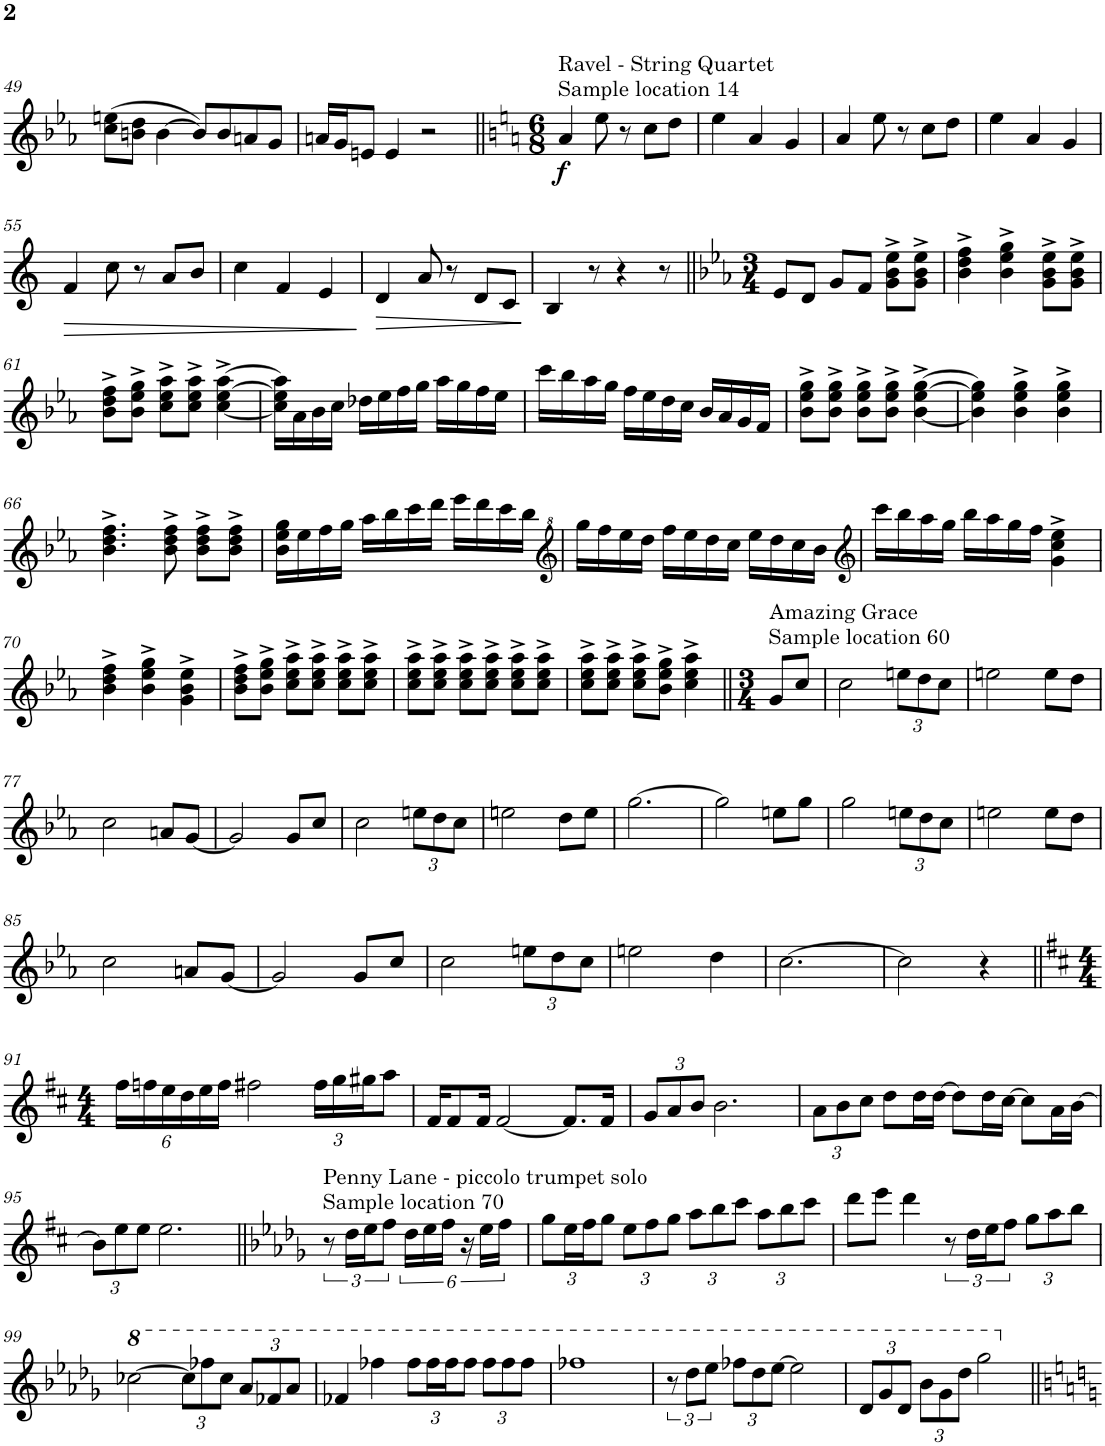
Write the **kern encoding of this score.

**kern	**dynam
*part1	*part1
*staff1	*staff1
*I"Piano	*
*I'Pno.	*
!!LO:PB:g=z
*clefG2	*
*k[b-e-a-]	*
*M4/4	*
=49	=49
(8cc\ 8een\L	.
8bn\ 8dd\J	.
[4b\	.
8b/L])	.
8b/	.
8an/	.
8g/J	.
=50	=50
16an/LL	.
16g/J	.
8en/J	.
4e/	.
2r	.
=51||	=51||
*k[]	*
*M6/8	*
!LO:TX:a:t=Ravel - String Quartet	!
!LO:TX:a:t=Sample location 14	!
!	!LO:DY:b
4a/	f
8ee\	.
8r	.
8cc\L	.
8dd\J	.
=52	=52
4ee\	.
4a/	.
4g/	.
=53	=53
4a/	.
8ee\	.
8r	.
8cc\L	.
8dd\J	.
=54	=54
4ee\	.
4a/	.
4g/	.
!!LO:LB:g=z
=55	=55
!	!LO:HP:b
4f/	>
8cc\	.
8r	.
8a/L	.
8b/J	.
=56	=56
4cc\	.
4f/	.
4e/	.
.	]
=57	=57
!	!LO:HP:b
4d/	>
8a/	.
8r	.
8d/L	.
8c/J	.
.	]
=58	=58
4B/	.
8r	.
4r	.
8r	.
=59||	=59||
*k[b-e-a-]	*
*M3/4	*
8e-/L	.
8d/J	.
8g/L	.
8f/J	.
8g\^ 8b-\^ 8ee-\^L	.
8g\^ 8b-\^ 8ee-\^J	.
=60	=60
4b-\^ 4dd\^ 4ff\^	.
4b-\^ 4ee-\^ 4gg\^	.
8g\^ 8b-\^ 8ee-\^L	.
8g\^ 8b-\^ 8ee-\^J	.
!!LO:LB:g=z
=61	=61
8b-\^ 8dd\^ 8ff\^L	.
8b-\^ 8ee-\^ 8gg\^J	.
8cc\^ 8ee-\^ 8aa-\^L	.
8cc\^ 8ee-\^ 8aa-\^J	.
[4cc\^ [4ee-\^ [4aa-\^	.
=62	=62
16cc\] 16ee-\] 16aa-\]LL	.
16a-\	.
16b-\	.
16cc\JJ	.
16dd-X\LL	.
16ee-\	.
16ff\	.
16gg\JJ	.
16aa-\LL	.
16gg\	.
16ff\	.
16ee-\JJ	.
=63	=63
16ccc\LL	.
16bb-\	.
16aa-\	.
16gg\JJ	.
16ff\LL	.
16ee-\	.
16dd\	.
16cc\JJ	.
16b-/LL	.
16a-/	.
16g/	.
16f/JJ	.
=64	=64
8b-\^ 8ee-\^ 8gg\^L	.
8b-\^ 8ee-\^ 8gg\^J	.
8b-\^ 8ee-\^ 8gg\^L	.
8b-\^ 8ee-\^ 8gg\^J	.
[4b-\^ [4ee-\^ [4gg\^	.
=65	=65
4b-\] 4ee-\] 4gg\]	.
4b-\^ 4ee-\^ 4gg\^	.
4b-\^ 4ee-\^ 4gg\^	.
!!LO:LB:g=z
=66	=66
4.b-\^ 4.dd\^ 4.ff\^	.
8b-\^ 8dd\^ 8ff\^	.
8b-\^ 8dd\^ 8ff\^L	.
8b-\^ 8dd\^ 8ff\^J	.
=67	=67
16b-\ 16ee-\ 16gg\LL	.
16ee-\	.
16ff\	.
16gg\JJ	.
16aa-\LL	.
16bb-\	.
16ccc\	.
16ddd\JJ	.
16eee-\LL	.
16ddd\	.
16ccc\	.
16bb-\JJ	.
=68	=68
*clefG^2	*
16ggg\LL	.
16fff\	.
16eee-\	.
16ddd\JJ	.
16fff\LL	.
16eee-\	.
16ddd\	.
16ccc\JJ	.
16eee-\LL	.
16ddd\	.
16ccc\	.
16bb-\JJ	.
=69	=69
*clefG2	*
16ccc\LL	.
16bb-\	.
16aa-\	.
16gg\JJ	.
16bb-\LL	.
16aa-\	.
16gg\	.
16ff\JJ	.
4g\^ 4cc\^ 4ee-\^	.
!!LO:LB:g=z
=70	=70
4b-\^ 4dd\^ 4ff\^	.
4b-\^ 4ee-\^ 4gg\^	.
4g\^ 4b-\^ 4ee-\^	.
=71	=71
8b-\^ 8dd\^ 8ff\^L	.
8b-\^ 8ee-\^ 8gg\^J	.
8cc\^ 8ee-\^ 8aa-\^L	.
8cc\^ 8ee-\^ 8aa-\^J	.
8cc\^ 8ee-\^ 8aa-\^L	.
8cc\^ 8ee-\^ 8aa-\^J	.
=72	=72
8cc\^ 8ee-\^ 8aa-\^L	.
8cc\^ 8ee-\^ 8aa-\^J	.
8cc\^ 8ee-\^ 8aa-\^L	.
8cc\^ 8ee-\^ 8aa-\^J	.
8cc\^ 8ee-\^ 8aa-\^L	.
8cc\^ 8ee-\^ 8aa-\^J	.
=73	=73
8cc\^ 8ee-\^ 8aa-\^L	.
8cc\^ 8ee-\^ 8aa-\^J	.
8cc\^ 8ee-\^ 8aa-\^L	.
8b-\^ 8ee-\^ 8gg\^J	.
4cc\^ 4ee-\^ 4aa-\^	.
=74||	=74||
*M3/4	*
!LO:TX:a:t=Amazing Grace	!
!LO:TX:a:t=Sample location 60	!
8g/L	.
8cc/J	.
=75	=75
2cc\	.
*Xbrackettup	*
12een\L	.
12dd\	.
12cc\J	.
=76	=76
2een\	.
8ee\L	.
8dd\J	.
!!LO:LB:g=z
=77	=77
2cc\	.
8an/L	.
[8g/J	.
=78	=78
2g/]	.
8g/L	.
8cc/J	.
=79	=79
2cc\	.
12een\L	.
12dd\	.
12cc\J	.
=80	=80
2een\	.
8dd\L	.
8ee\J	.
=81	=81
[2.gg\	.
=82	=82
2gg\]	.
8een\L	.
8gg\J	.
=83	=83
2gg\	.
12een\L	.
12dd\	.
12cc\J	.
=84	=84
2een\	.
8ee\L	.
8dd\J	.
!!LO:LB:g=z
=85	=85
2cc\	.
8an/L	.
[8g/J	.
=86	=86
2g/]	.
8g/L	.
8cc/J	.
=87	=87
2cc\	.
12een\L	.
12dd\	.
12cc\J	.
=88	=88
2een\	.
4dd\	.
=89	=89
[2.cc\	.
=90	=90
2cc\]	.
4r	.
!!LO:LB:g=z
=91||	=91||
*k[f#c#]	*
*M4/4	*
24ff#\LL	.
24ffn\	.
24ee\	.
24dd\	.
24ee\	.
24ff\JJ	.
2ff#X\	.
24ff#\LL	.
24gg\	.
24gg#X\J	.
8aa\J	.
=92	=92
16f#/KL	.
8f#/	.
16f#/Jk	.
[2f#/	.
8.f#/L]	.
16f#/Jk	.
=93	=93
12g/L	.
12a/	.
12b/J	.
2.b\	.
=94	=94
12a\L	.
12b\	.
12cc#\J	.
8dd\L	.
16dd\L	.
[16dd\JJ	.
8dd\L]	.
16dd\L	.
[16cc#\JJ	.
8cc#\L]	.
16a\L	.
[16b\JJ	.
!!LO:LB:g=z
=95	=95
12b\L]	.
12ee\	.
12ee\J	.
2.ee\	.
=96||	=96||
*k[b-e-a-d-g-]	*
*brackettup	*
!LO:TX:a:t=Penny Lane - piccolo trumpet solo	!
!LO:TX:a:t=Sample location 70	!
12r	.
24dd-\LL	.
24ee-\J	.
12ff\J	.
24dd-\LL	.
24ee-\	.
24ff\JJ	.
24r	.
24ee-\LL	.
24ff\JJ	.
=97	=97
*Xbrackettup	*
12gg-\L	.
24ee-\L	.
24ff\J	.
12gg-\J	.
12ee-\L	.
12ff\	.
12gg-\J	.
12aa-\L	.
12bb-\	.
12ccc\J	.
12aa-\L	.
12bb-\	.
12ccc\J	.
=98	=98
8ddd-\L	.
8eee-\J	.
4ddd-\	.
*brackettup	*
12r	.
24dd-\LL	.
24ee-\J	.
12ff\J	.
*Xbrackettup	*
12gg-\L	.
12aa-\	.
12bb-\J	.
!!LO:LB:g=z
=99	=99
*8va	*
[2ccc-X\	.
12ccc-\L]	.
12fff-X\	.
12ccc-\J	.
12aa-/L	.
12ff-X/	.
12aa-/J	.
=100	=100
4ff-X/	.
4fff-X\	.
12fff-\L	.
24fff-\L	.
24fff-\J	.
12fff-\J	.
12fff-\L	.
12fff-\	.
12fff-\J	.
=101	=101
1fff-X	.
=102	=102
*brackettup	*
12r	.
12ddd-\L	.
12eee-\J	.
*Xbrackettup	*
12fff-X\L	.
12ddd-\	.
[12eee-\J	.
2eee-\]	.
=103	=103
12dd-/L	.
12gg-/	.
12dd-/J	.
12bb-\L	.
12gg-\	.
12ddd-\J	.
2ggg-\	.
*X8va	*
=||	=||
*-	*-
